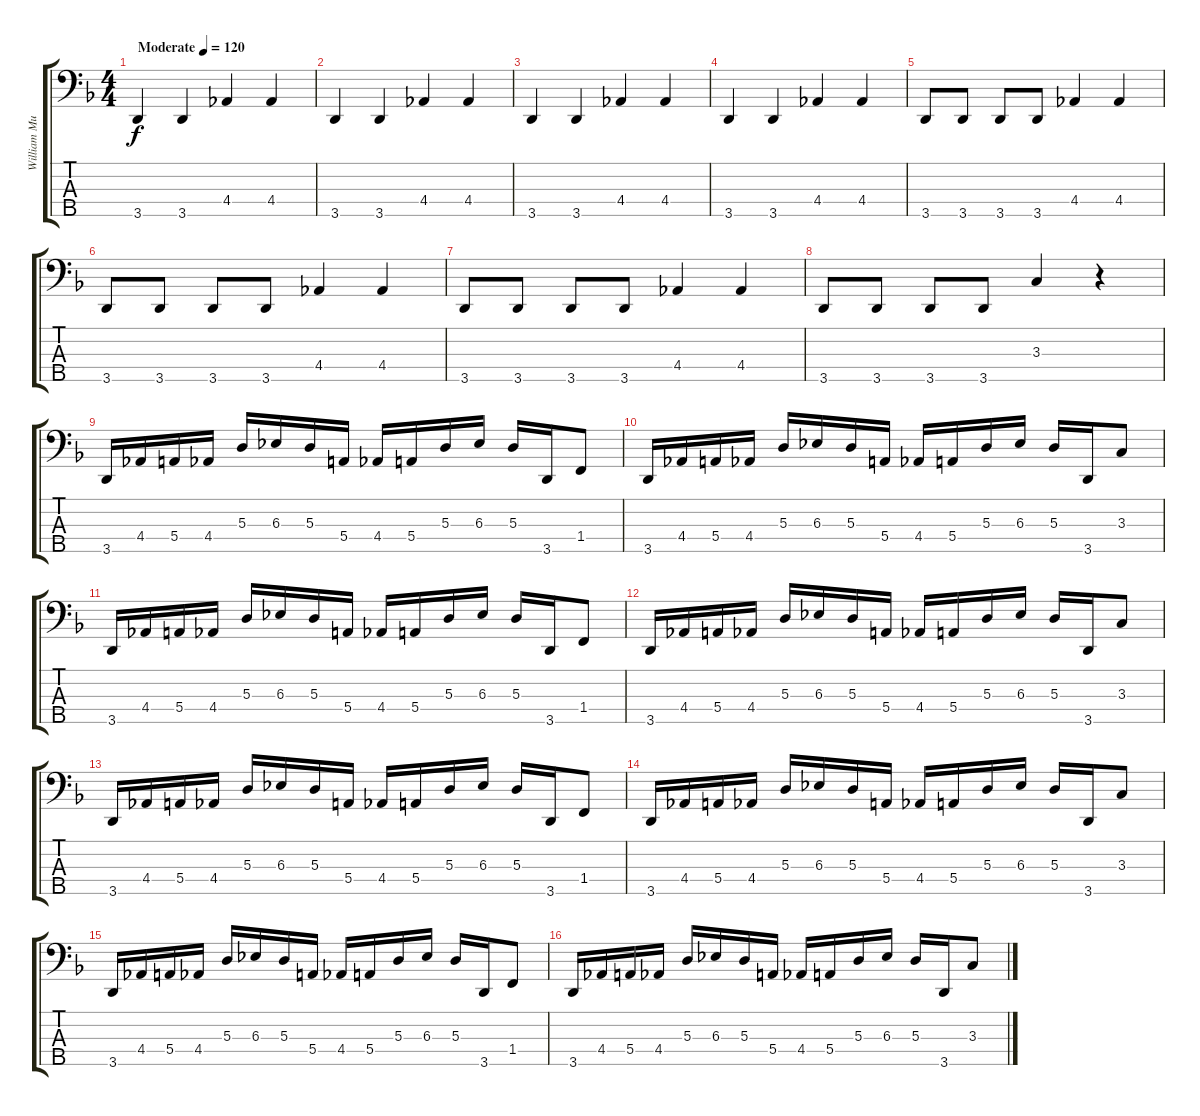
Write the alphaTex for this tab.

\track ("William Murderface" "William Mu") {instrument electricbassfinger}
\staff {score tabs}
\tuning (G2 D2 A1 E1 B0) {hide}
\ts (4 4)
\tempo (120 "Moderate")
\clef f4
\ks dminor
3.5.4{dy f instrument electricbassfinger} 3.5.4 4.4.4 4.4.4 |
3.5.4 3.5.4 4.4.4 4.4.4 |
3.5.4 3.5.4 4.4.4 4.4.4 |
3.5.4 3.5.4 4.4.4 4.4.4 |
3.5.8 3.5.8 3.5.8 3.5.8 4.4.4 4.4.4 |
3.5.8 3.5.8 3.5.8 3.5.8 4.4.4 4.4.4 |
3.5.8 3.5.8 3.5.8 3.5.8 4.4.4 4.4.4 |
3.5.8 3.5.8 3.5.8 3.5.8 3.3.4 r.4 |
3.5.16 4.4.16 5.4.16 4.4.16 5.3.16 6.3.16 5.3.16 5.4.16 4.4.16 5.4.16 5.3.16 6.3.16 5.3.16 3.5.16 1.4.8 |
3.5.16 4.4.16 5.4.16 4.4.16 5.3.16 6.3.16 5.3.16 5.4.16 4.4.16 5.4.16 5.3.16 6.3.16 5.3.16 3.5.16 3.3.8 |
3.5.16 4.4.16 5.4.16 4.4.16 5.3.16 6.3.16 5.3.16 5.4.16 4.4.16 5.4.16 5.3.16 6.3.16 5.3.16 3.5.16 1.4.8 |
3.5.16 4.4.16 5.4.16 4.4.16 5.3.16 6.3.16 5.3.16 5.4.16 4.4.16 5.4.16 5.3.16 6.3.16 5.3.16 3.5.16 3.3.8 |
3.5.16 4.4.16 5.4.16 4.4.16 5.3.16 6.3.16 5.3.16 5.4.16 4.4.16 5.4.16 5.3.16 6.3.16 5.3.16 3.5.16 1.4.8 |
3.5.16 4.4.16 5.4.16 4.4.16 5.3.16 6.3.16 5.3.16 5.4.16 4.4.16 5.4.16 5.3.16 6.3.16 5.3.16 3.5.16 3.3.8 |
3.5.16 4.4.16 5.4.16 4.4.16 5.3.16 6.3.16 5.3.16 5.4.16 4.4.16 5.4.16 5.3.16 6.3.16 5.3.16 3.5.16 1.4.8 |
3.5.16 4.4.16 5.4.16 4.4.16 5.3.16 6.3.16 5.3.16 5.4.16 4.4.16 5.4.16 5.3.16 6.3.16 5.3.16 3.5.16 3.3.8
